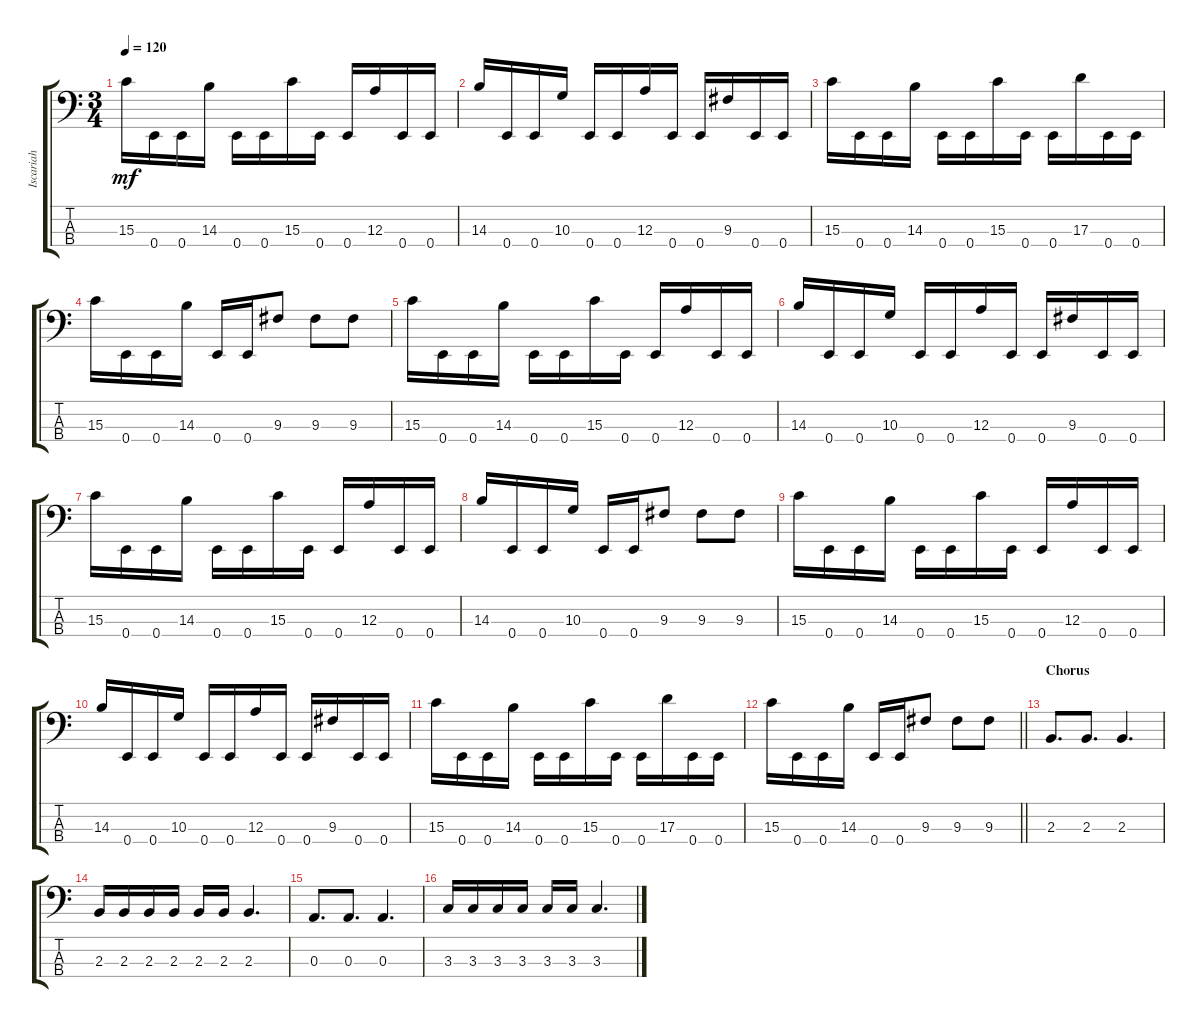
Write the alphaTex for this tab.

\track ("Iscariah" "Iscariah") {instrument electricbasspick}
\staff {score tabs}
\tuning (G2 D2 A1 E1) {hide}
\ts (3 4)
\tempo 120
\clef f4
\ks c
15.3.16{dy mf} 0.4.16 0.4.16 14.3.16 0.4.16 0.4.16 15.3.16 0.4.16 0.4.16 12.3.16 0.4.16 0.4.16 |
14.3.16 0.4.16 0.4.16 10.3.16 0.4.16 0.4.16 12.3.16 0.4.16 0.4.16 9.3.16 0.4.16 0.4.16 |
15.3.16 0.4.16 0.4.16 14.3.16 0.4.16 0.4.16 15.3.16 0.4.16 0.4.16 17.3.16 0.4.16 0.4.16 |
15.3.16 0.4.16 0.4.16 14.3.16 0.4.16 0.4.16 9.3.8 9.3.8 9.3.8 |
15.3.16 0.4.16 0.4.16 14.3.16 0.4.16 0.4.16 15.3.16 0.4.16 0.4.16 12.3.16 0.4.16 0.4.16 |
14.3.16 0.4.16 0.4.16 10.3.16 0.4.16 0.4.16 12.3.16 0.4.16 0.4.16 9.3.16 0.4.16 0.4.16 |
15.3.16 0.4.16 0.4.16 14.3.16 0.4.16 0.4.16 15.3.16 0.4.16 0.4.16 12.3.16 0.4.16 0.4.16 |
14.3.16 0.4.16 0.4.16 10.3.16 0.4.16 0.4.16 9.3.8 9.3.8 9.3.8 |
15.3.16 0.4.16 0.4.16 14.3.16 0.4.16 0.4.16 15.3.16 0.4.16 0.4.16 12.3.16 0.4.16 0.4.16 |
14.3.16 0.4.16 0.4.16 10.3.16 0.4.16 0.4.16 12.3.16 0.4.16 0.4.16 9.3.16 0.4.16 0.4.16 |
15.3.16 0.4.16 0.4.16 14.3.16 0.4.16 0.4.16 15.3.16 0.4.16 0.4.16 17.3.16 0.4.16 0.4.16 |
\barLineRight lightlight
15.3.16 0.4.16 0.4.16 14.3.16 0.4.16 0.4.16 9.3.8 9.3.8 9.3.8 |
\section ("" "Chorus")
2.3.8{d} 2.3.8{d} 2.3.4{d} |
2.3.16 2.3.16 2.3.16 2.3.16 2.3.16 2.3.16 2.3.4{d} |
0.3.8{d} 0.3.8{d} 0.3.4{d} |
3.3.16 3.3.16 3.3.16 3.3.16 3.3.16 3.3.16 3.3.4{d}
